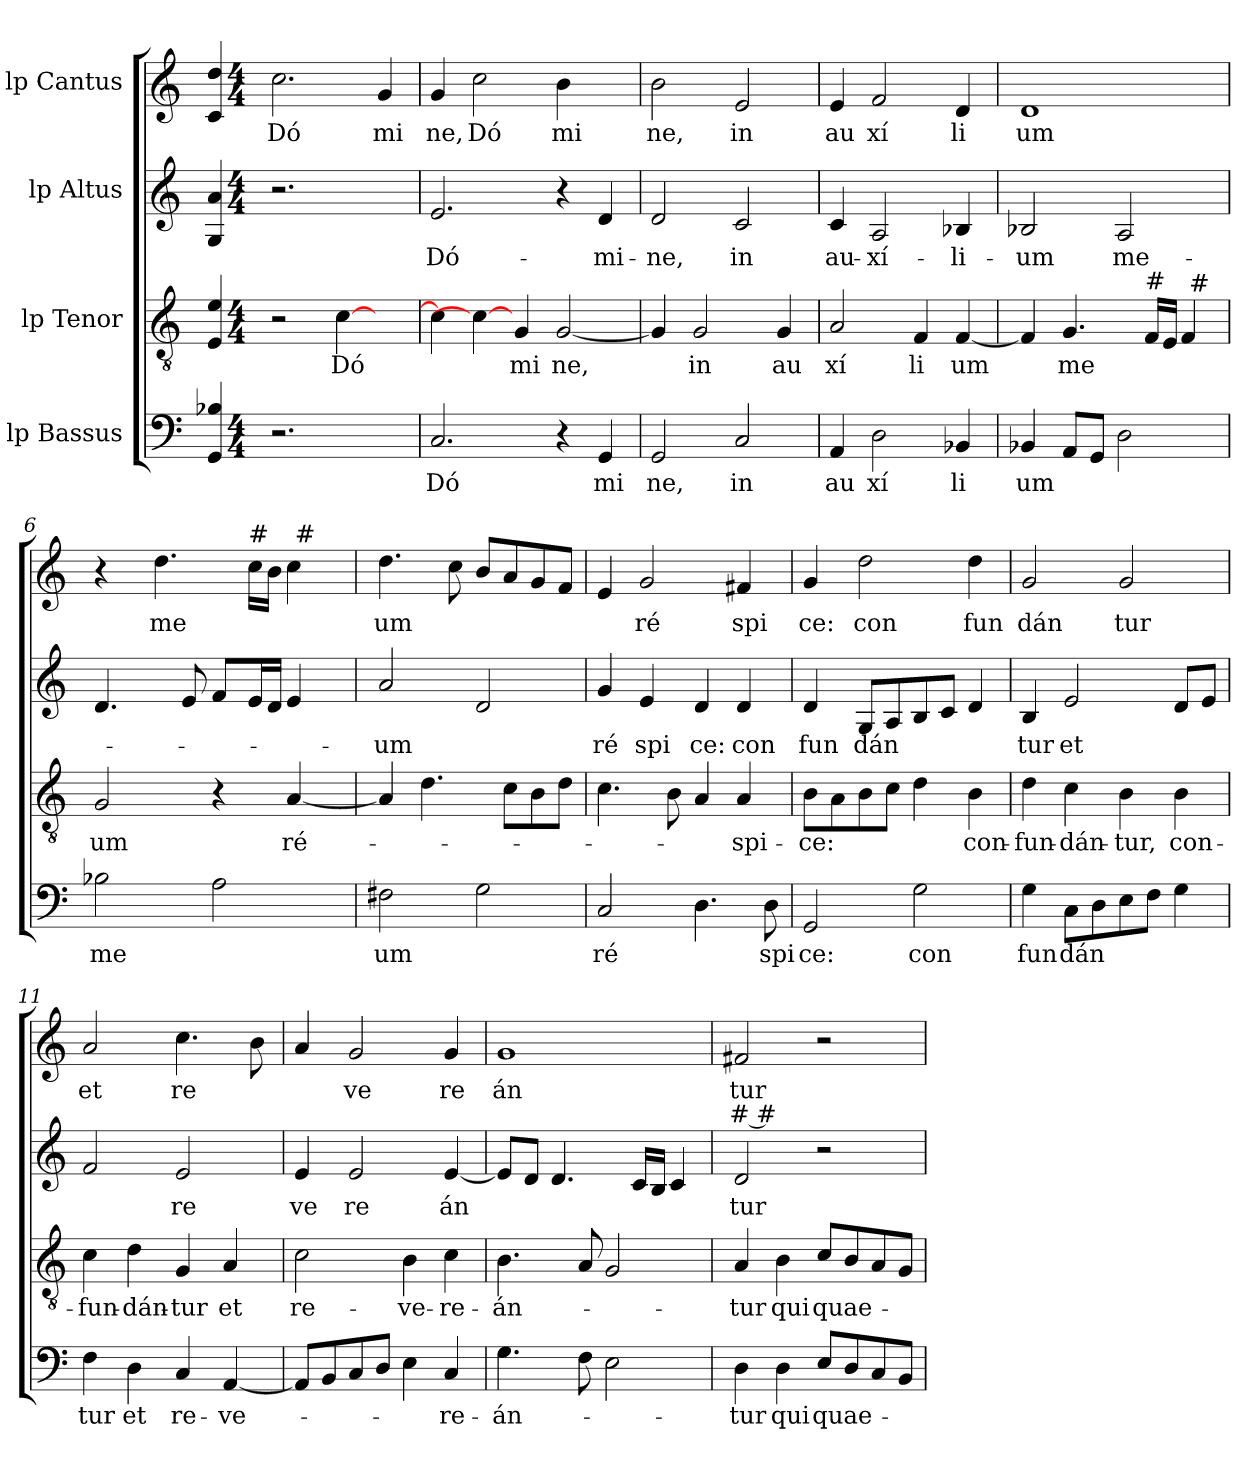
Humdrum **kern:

**kern	**text	**kern	**text	**kern	**text	**kern	**text	**text
*part4	*part4	*part3	*part3	*part2	*part2	*part1	*part1	*part1
*staff4	*staff4	*staff3	*staff3	*staff2	*staff2	*staff1	*staff1	*staff1
*I"lp Bassus	*	*I"lp Tenor	*	*I"lp Altus	*	*I"lp Cantus	*	*
!!LO:PB:g=z
*stria5	*	*stria5	*	*stria5	*	*stria5	*	*
*clefF4	*	*clefGv2	*	*clefG2	*	*clefG2	*	*
=1	=1	=1	=1	=1	=1	=1	=1	=1
4GG/ 4B-X/	.	4e/ 4E/	.	4a/ 4G/	.	4dd/ 4c/	.	.
*M4/4	*	*M4/4	*	*M4/4	*	*M4/4	*	*
*met(c)	*	*met(c)	*	*met(c)	*	*met(c)	*	*
!	!	!	!	!	!	!	!LO:LY:b:cj	!
2.r	.	2r	.	2.r	.	2.cc\	Dó	.
!	!	!	!LO:LY:b:cj	!	!	!	!	!
.	.	[>4c\	Dó	.	.	.	.	.
!	!	!	!	!	!	!	!LO:LY:b:cj	!
4ryy	.	4ryy	.	4ryy	.	4g/	mi	.
=2	=2	=2	=2	=2	=2	=2	=2	=2
!	!LO:LY:b:cj	!	!	!	!LO:LY:b:cj	!	!LO:LY:b:cj	!
2.C/	Dó	4c\]	.	2.e/	Dó-	4g/	ne,	.
!	!	!	!	!	!	!	!LO:LY:b:cj	!
.	.	4c\_	.	.	.	2cc\	Dó	.
!	!	!	!LO:LY:b:cj	!	!	!	!	!
.	.	4G/	mi	.	.	.	.	.
!	!	!	!LO:LY:b:cj	!	!	!	!LO:LY:b:cj	!
4r	.	[<2G/	ne,	4r	.	4b\	mi	.
!	!LO:LY:b:cj	!	!	!	!LO:LY:b:cj	!	!	!
4GG/	mi	.	.	4d/	-mi-	4ryy	.	.
=3	=3	=3	=3	=3	=3	=3	=3	=3
!	!LO:LY:b:cj	!	!	!	!LO:LY:b:cj	!	!LO:LY:b:cj	!
2GG/	ne,	4G/]	.	2d/	-ne,	2b\	ne,	.
!	!	!	!LO:LY:b:cj	!	!	!	!	!
.	.	2G/	in	.	.	.	.	.
!	!LO:LY:b:cj	!	!	!	!LO:LY:b:cj	!	!LO:LY:b:cj	!
2C/	in	.	.	2c/	in	2e/	in	.
!	!	!	!LO:LY:b:cj	!	!	!	!	!
.	.	4G/	au	.	.	.	.	.
=4	=4	=4	=4	=4	=4	=4	=4	=4
!	!LO:LY:b:cj	!	!LO:LY:b:cj	!	!LO:LY:b:cj	!	!LO:LY:b:cj	!
4AA/	au	2A/	xí	4c/	au-	4e/	au	.
!	!LO:LY:b:cj	!	!	!	!LO:LY:b:cj	!	!LO:LY:b:cj	!
2D\	xí	.	.	2A/	-xí-	2f/	xí	.
!	!	!	!LO:LY:b:cj	!	!	!	!	!
.	.	4F/	li	.	.	.	.	.
!	!LO:LY:b:cj	!	!LO:LY:b:cj	!	!LO:LY:b:cj	!	!LO:LY:b:cj	!
4BB-X/	li	[<4F/	um	4B-X/	-li-	4d/	li	.
=5	=5	=5	=5	=5	=5	=5	=5	=5
!	!LO:LY:b	!	!	!	!LO:LY:b:cj	!	!LO:LY:b:cj	!
*	*	*^	*	*	*	*	*	*
4BB-X/	um	4F/]	2ryy	.	2B-X/	-um	1d	um	.
!	!	!	!	!LO:LY:b	!	!	!	!	!
8AA/L	.	4.G/	.	me	.	.	.	.	.
8GG/J	.	.	.	.	.	.	.	.	.
!	!	!	!	!	!	!LO:LY:b	!	!	!
2D\	.	.	4ryy	.	2A/	me-	.	.	.
!	!	!LO:TX:a:t=#	!	!	!	!	!	!	!
.	.	16F/L	.	.	.	.	.	.	.
.	.	16E/J	.	.	.	.	.	.	.
.	.	4F/	64ryy	.	.	.	.	.	.
!	!	!	!LO:TX:a:t=#	!	!	!	!	!	!
.	.	.	8...ryy	.	.	.	.	.	.
!!LO:LB:g=z
=6	=6	=6	=6	=6	=6	=6	=6	=6	=6
!	!LO:LY:b	!	!	!LO:LY:b:cj	!	!	!	!	!
*	*	*	*	*	*	*	*^	*	*
2B-X\	me	2G/	16ryy	um	4.d/	.	4r	2ryy	.	.
.	.	.	64ryy	.	.	.	.	.	.	.
.	.	.	2ryy	.	.	.	.	.	.	.
!	!	!	!	!	!	!	!	!	!LO:LY:b	!
.	.	.	.	.	.	.	4.dd\	.	me	.
.	.	.	.	.	8e/	.	.	.	.	.
2A\	.	4r	.	.	8f/L	.	.	4ryy	.	.
.	.	.	4ryy	.	.	.	.	.	.	.
!	!	!	!	!	!	!	!LO:TX:a:t=#	!	!	!
.	.	.	.	.	16e/	.	16cc\L	.	.	.
.	.	.	.	.	16d/J	.	16b\J	.	.	.
!	!	!	!	!LO:LY:b:cj	!	!	!	!	!	!
.	.	[<4A/	.	ré-	4e/	.	4cc\	64ryy	.	.
!	!	!	!	!	!	!	!	!LO:TX:a:t=#	!	!
.	.	.	.	.	.	.	.	8...ryy	.	.
.	.	.	8ryy	.	.	.	.	.	.	.
.	.	.	32.ryy	.	.	.	.	.	.	.
=7	=7	=7	=7	=7	=7	=7	=7	=7	=7	=7
!	!LO:LY:b	!	!	!	!	!LO:LY:b	!	!	!LO:LY:b	!
*	*	*v	*v	*	*	*	*v	*v	*	*
2F#X\	um	4A/]	.	2a/	-um	4.dd\	um	.
.	.	4.d\	.	.	.	.	.	.
.	.	.	.	.	.	8cc\	.	.
2G\	.	.	.	2d/	.	8b/L	.	.
.	.	8c\L	.	.	.	8a/	.	.
.	.	8B\	.	.	.	8g/	.	.
.	.	8d\J	.	.	.	8f/J	.	.
=8	=8	=8	=8	=8	=8	=8	=8	=8
!	!LO:LY:b:cj	!	!	!	!LO:LY:b:cj	!	!	!
2C/	ré	4.c\	.	4g/	ré	4e/	.	.
!	!	!	!	!	!LO:LY:b:cj	!	!LO:LY:b:cj	!
.	.	.	.	4e/	spi	2g/	ré	.
.	.	8B\	.	.	.	.	.	.
!	!	!	!	!	!LO:LY:b:cj	!	!	!
4.D\	.	4A/	.	4d/	ce:	.	.	.
!	!	!	!LO:LY:b:cj	!	!LO:LY:b:cj	!	!LO:LY:b:cj	!
.	.	4A/	-spi-	4d/	con	4f#X/	spi	.
!	!LO:LY:b:cj	!	!	!	!	!	!	!
8D\	spi	.	.	.	.	.	.	.
=9	=9	=9	=9	=9	=9	=9	=9	=9
!	!LO:LY:b:cj	!	!LO:LY:b	!	!LO:LY:b:cj	!	!LO:LY:b:cj	!
2GG/	ce:	8B\L	-ce:	4d/	fun	4g/	ce:	.
.	.	8A\	.	.	.	.	.	.
!	!	!	!	!	!LO:LY:b	!	!LO:LY:b:cj	!
.	.	8B\	.	8G/L	dán	2dd\	con	.
.	.	8c\J	.	8A/	.	.	.	.
!	!LO:LY:b:cj	!	!	!	!	!	!	!
2G\	con	4d\	.	8B/	.	.	.	.
.	.	.	.	8c/J	.	.	.	.
!	!	!	!LO:LY:b:cj	!	!	!	!LO:LY:b:cj	!
.	.	4B\	con-	4d/	.	4dd\	fun	.
=10	=10	=10	=10	=10	=10	=10	=10	=10
!	!LO:LY:b:cj	!	!LO:LY:b:cj	!	!LO:LY:b:cj	!	!LO:LY:b:cj	!
4G\	fun	4d\	-fun-	4B/	tur	2g/	dán	.
!	!LO:LY:b	!	!LO:LY:b:cj	!	!LO:LY:b:cj	!	!	!
8C\L	dán	4c\	-dán-	2e/	et	.	.	.
8D\	.	.	.	.	.	.	.	.
!	!	!	!LO:LY:b:cj	!	!	!	!LO:LY:b:cj	!
8E\	.	4B\	-tur,	.	.	2g/	tur	.
8F\J	.	.	.	.	.	.	.	.
!	!	!	!LO:LY:b:cj	!	!	!	!	!
4G\	.	4B\	con-	8d/L	.	.	.	.
.	.	.	.	8e/J	.	.	.	.
!!LO:LB:g=z
=11	=11	=11	=11	=11	=11	=11	=11	=11
!	!LO:LY:b:cj	!	!LO:LY:b:cj	!	!	!	!LO:LY:b:cj	!
*	*	*	*	*	*	*^	*	*
4F\	tur	4c\	-fun-	2f/	.	2a/	2ryy	et	.
!	!LO:LY:b:cj	!	!LO:LY:b:cj	!	!	!	!	!	!
4D\	et	4d\	-dán-	.	.	.	.	.	.
!	!LO:LY:b:cj	!	!LO:LY:b:cj	!	!LO:LY:b:cj	!	!	!LO:LY:b:cj	!
4C/	re-	4G/	-tur	2e/	re	4.cc\	8...ryy	re	.
.	.	.	.	.	.	.	4ryy	.	.
!	!LO:LY:b:cj	!	!LO:LY:b:cj	!	!	!	!	!	!
[<4AA/	-ve-	4A/	et	.	.	.	.	.	.
.	.	.	.	.	.	8b\	.	.	.
.	.	.	.	.	.	.	64ryy	.	.
=12	=12	=12	=12	=12	=12	=12	=12	=12	=12
!	!	!	!LO:LY:b:cj	!	!LO:LY:b:cj	!	!	!	!
*	*	*	*	*	*	*v	*v	*	*
8AA/L]	.	2c\	re-	4e/	ve	4a/	.	.
8BB/	.	.	.	.	.	.	.	.
!	!	!	!	!	!LO:LY:b:cj	!	!LO:LY:b:cj	!
8C/	.	.	.	2e/	re	2g/	ve	.
8D/J	.	.	.	.	.	.	.	.
!	!	!	!LO:LY:b:cj	!	!	!	!	!
4E\	.	4B\	-ve-	.	.	.	.	.
!	!LO:LY:b:cj	!	!LO:LY:b:cj	!	!LO:LY:b:cj	!	!LO:LY:b:cj	!
4C/	-re-	4c\	-re-	[<4e/	án	4g/	re	.
=13	=13	=13	=13	=13	=13	=13	=13	=13
!	!LO:LY:b:cj	!	!LO:LY:b:cj	!	!	!	!LO:LY:b:cj	!
4.G\	-án-	4.B\	-án-	8e/L]	.	1g	án	.
.	.	.	.	8d/J	.	.	.	.
.	.	.	.	4.d/	.	.	.	.
8F\	.	8A/	.	.	.	.	.	.
2E\	.	2G/	.	.	.	.	.	.
.	.	.	.	16c/L	.	.	.	.
.	.	.	.	16B/J	.	.	.	.
.	.	.	.	4c/	.	.	.	.
=14	=14	=14	=14	=14	=14	=14	=14	=14
!	!LO:LY:b:cj	!	!LO:LY:b:cj	!	!LO:LY:b:cj	!	!LO:LY:b:cj	!LO:LY:b:rj
4D\	-tur	4A/	-tur	2d/	tur	2f#X/	tur	# #-
!	!LO:LY:b:cj	!	!LO:LY:b:cj	!	!	!	!	!
4D\	qui	4B\	qui	.	.	.	.	.
!	!LO:LY:b	!	!LO:LY:b	!	!	!	!	!
8E/L	quae-	8c/L	quae-	2r	.	2r	.	.
8D/	.	8B/	.	.	.	.	.	.
8C/	.	8A/	.	.	.	.	.	.
8BB/J	.	8G/J	.	.	.	.	.	.
=	=	=	=	=	=	=	=	=
*-	*-	*-	*-	*-	*-	*-	*-	*-
